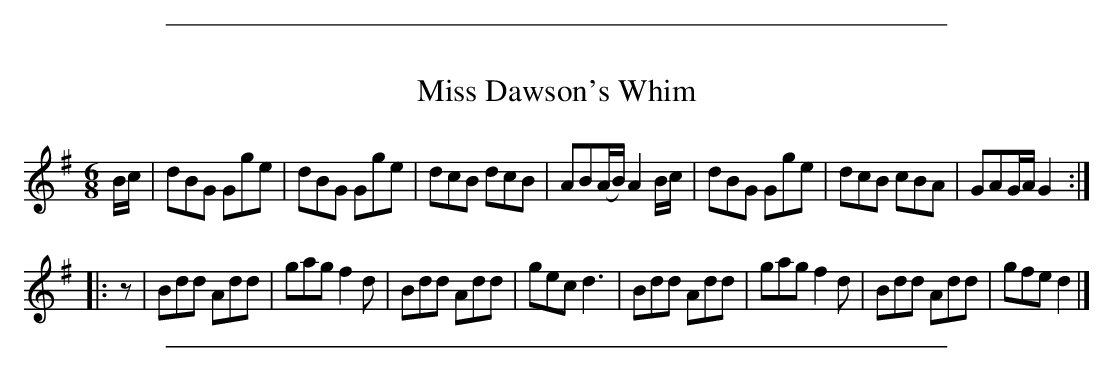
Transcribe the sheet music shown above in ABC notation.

X:1
T: Miss Dawson's Whim
M: 6/8
L: 1/8
K: G
B/c/ | dBG Gge | dBG Gge | dcB dcB | AB(A/B/) A2B/c/ | dBG Gge | dcB cBA | GAG/A/ G2 ::
z | Bdd Add | gag f2d | Bdd Add | gec d3 | Bdd Add | gag f2d | Bdd Add | gfe d2 |]
